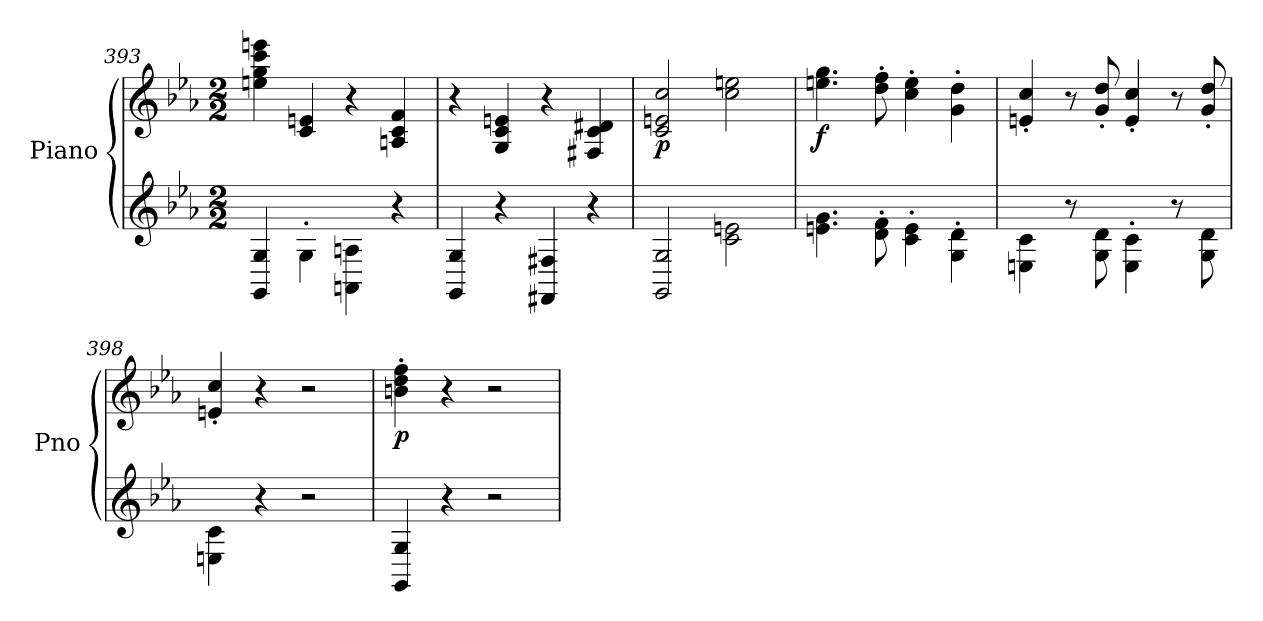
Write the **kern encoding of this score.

**kern	**kern	**dynam
*part1	*part1	*part1
*staff2	*staff1	*staff1/2
*I"Piano	*	*
*I'Pno	*	*
*clefG2	*clefG2	*
*k[b-e-a-]	*k[b-e-a-]	*
*M2/2	*M2/2	*
=393	=393	=393
4GG/ 4G/	4een\ 4gg\ 4ccc\ 4eeen\	.
4G'\	4c/ 4en/	.
4AAn\ 4An\	4r	.
4r	4An/ 4c/ 4f/	.
=394	=394	=394
4GG/ 4G/	4r	.
4r	4G/ 4c/ 4en/	.
4FF#X/ 4F#X/	4r	.
4r	4F#X/ 4c/ 4d#X/	.
=395	=395	=395
!	!	!LO:DY:b
2GG/ 2G/	2c/ 2en/ 2cc/	p
2c\ 2en\	2cc\ 2een\	.
!!LO:PB:g=z
=396	=396	=396
!	!	!LO:DY:b
4.en\ 4.g\	4.een\ 4.gg\	f
8d\' 8f\'	8dd\' 8ff\'	.
4c\' 4e\'	4cc\' 4ee\'	.
4G\' 4d\'	4g\' 4dd\'	.
=397	=397	=397
4En\ 4c\	4en/' 4cc/'	.
8r	8r	.
8G\ 8d\	8g/' 8dd/'	.
4E\' 4c\'	4e/' 4cc/'	.
8r	8r	.
8G\ 8d\	8g/' 8dd/'	.
=398	=398	=398
4En\ 4c\	4en/' 4cc/'	.
4r	4r	.
2r	2r	.
=399	=399	=399
!	!	!LO:DY:b
4GG/ 4G/	4bn\' 4dd\' 4ff\'	p
4r	4r	.
2r	2r	.
=	=	=
*-	*-	*-
